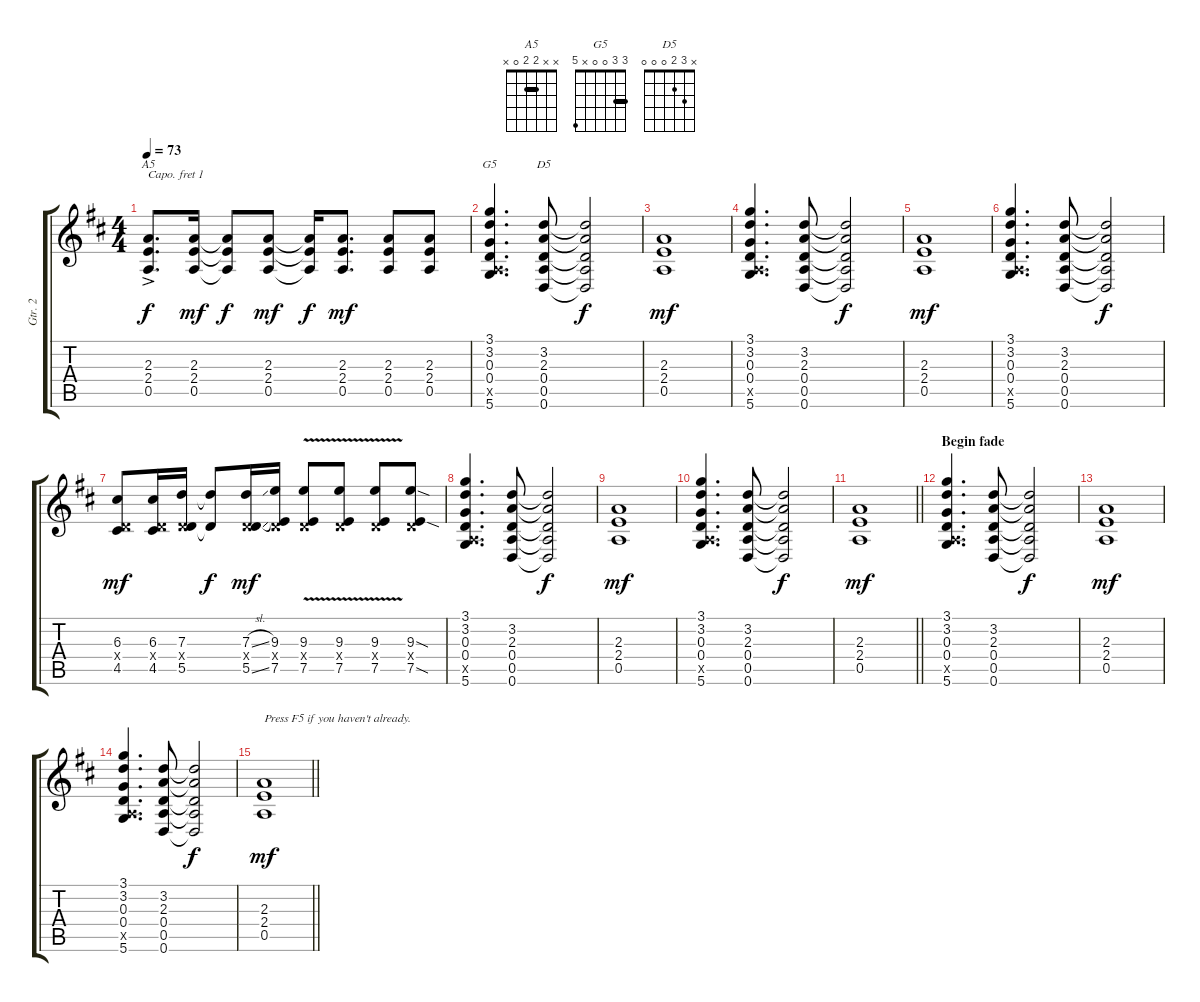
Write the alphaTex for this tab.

\track ("Gtr. 2" "Gtr. 2") {instrument electricguitarjazz}
\staff {score tabs}
\capo 1
\tuning (Eb4 Bb3 Gb3 Db3 Ab2 Db2) {hide}
\chord ("A5" x x 2 2 0 x) {barre 2}
\chord ("G5" 3 3 0 0 x 5) {barre 3}
\chord ("D5" x 3 2 0 0 0)
\ts (4 4)
\tempo 73
\clef g2
\ks d
(2.3{ac} 2.4{ac} 0.5{ac}).8{d ch "A5" dy f} (2.3 2.4 0.5).16{dy mf} (2.3{t} 2.4{t} 0.5{t}).8{dy f} (2.3 2.4 0.5).8{dy mf} (2.3{t} 2.4{t} 0.5{t}).16{dy f} (2.3 2.4 0.5).8{d dy mf} (2.3 2.4 0.5).8 (2.3 2.4 0.5).8 |
(3.1 3.2 0.3 0.4 0.5{x} 5.6).4{d ch "G5"} (3.2 2.3 0.4 0.5 0.6).8{ch "D5"} (3.2{t} 2.3{t} 0.4{t} 0.5{t} 0.6{t}).2{dy f} |
(2.3 2.4 0.5).1{dy mf} |
(3.1 3.2 0.3 0.4 0.5{x} 5.6).4{d} (3.2 2.3 0.4 0.5 0.6).8 (3.2{t} 2.3{t} 0.4{t} 0.5{t} 0.6{t}).2{dy f} |
(2.3 2.4 0.5).1{dy mf} |
(3.1 3.2 0.3 0.4 0.5{x} 5.6).4{d} (3.2 2.3 0.4 0.5 0.6).8 (3.2{t} 2.3{t} 0.4{t} 0.5{t} 0.6{t}).2{dy f} |
(6.3 0.4{x} 4.5).8{dy mf} (6.3 0.4{x} 4.5).16 (7.3 0.4{x} 5.5).16 (7.3{t} 5.5{t}).8{dy f} (7.3{sl} 0.4{x} 5.5{sl}).16{dy mf} (9.3 0.4{x} 7.5).16 (9.3{v} 0.4{x} 7.5{v}).8 (9.3{v} 0.4{x} 7.5{v}).8 (9.3{v} 0.4{x} 7.5{v}).8 (9.3{sod} 0.4{x} 7.5{sod}).8 |
(3.1 3.2 0.3 0.4 0.5{x} 5.6).4{d} (3.2 2.3 0.4 0.5 0.6).8 (3.2{t} 2.3{t} 0.4{t} 0.5{t} 0.6{t}).2{dy f} |
(2.3 2.4 0.5).1{dy mf} |
(3.1 3.2 0.3 0.4 0.5{x} 5.6).4{d} (3.2 2.3 0.4 0.5 0.6).8 (3.2{t} 2.3{t} 0.4{t} 0.5{t} 0.6{t}).2{dy f} |
\barLineRight lightlight
(2.3 2.4 0.5).1{dy mf} |
\section ("" "Begin fade")
(3.1 3.2 0.3 0.4 0.5{x} 5.6).4{d volume 0} (3.2 2.3 0.4 0.5 0.6).8 (3.2{t} 2.3{t} 0.4{t} 0.5{t} 0.6{t}).2{dy f} |
(2.3 2.4 0.5).1{dy mf} |
(3.1 3.2 0.3 0.4 0.5{x} 5.6).4{d} (3.2 2.3 0.4 0.5 0.6).8 (3.2{t} 2.3{t} 0.4{t} 0.5{t} 0.6{t}).2{dy f} |
\barLineRight lightlight
(2.3 2.4 0.5).1{txt "Press F5 if you haven't already." dy mf}
